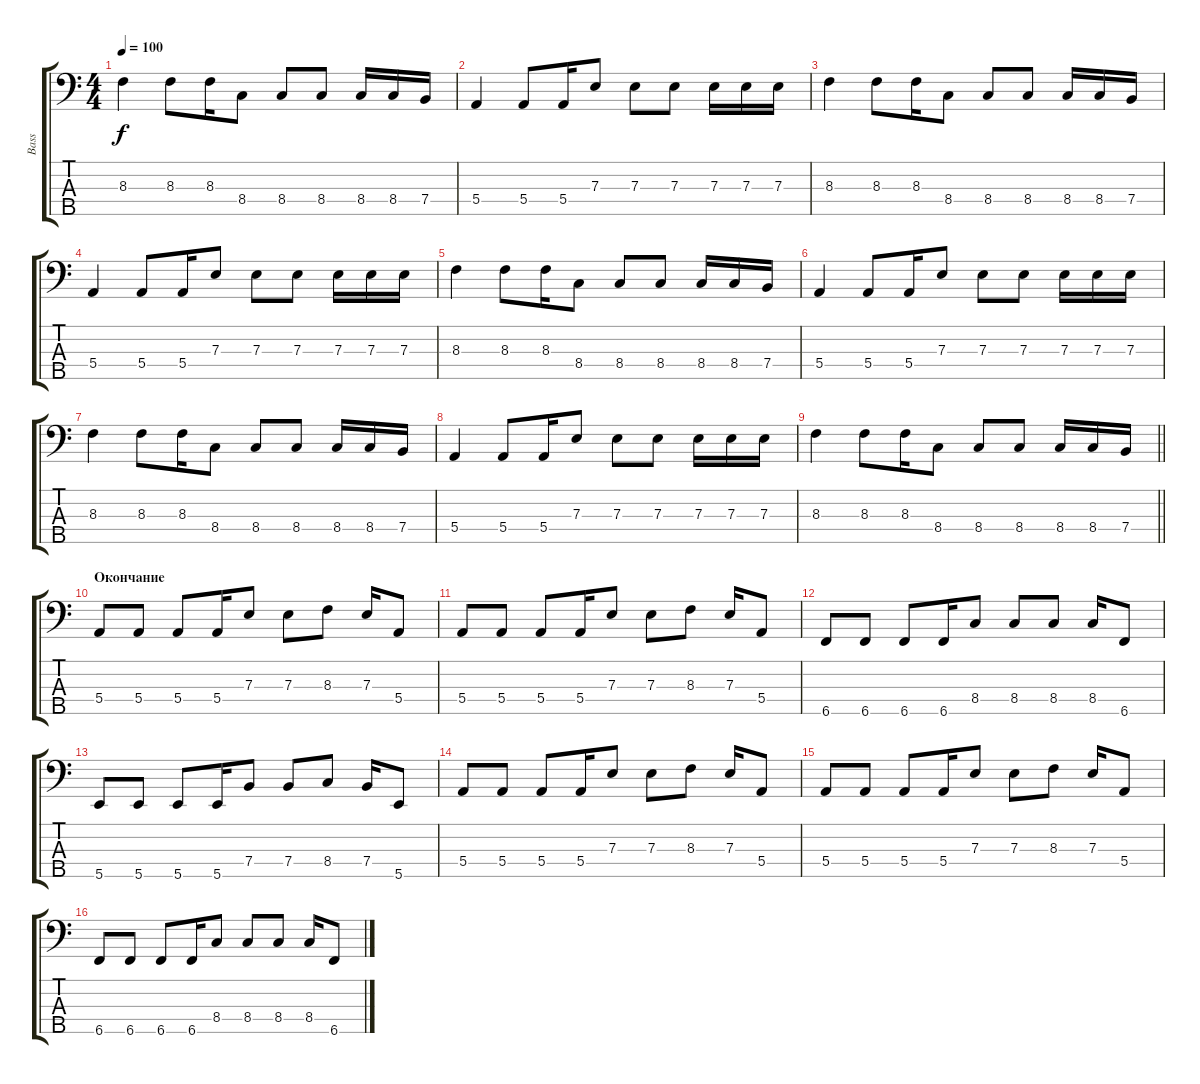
\track ("Bass" "Bass") {instrument electricbassfinger}
\staff {score tabs}
\tuning (G2 D2 A1 E1 B0) {hide}
\ts (4 4)
\tempo 100
\clef f4
\ks c
8.3.4{dy f} 8.3.8 8.3.16 8.4.8 8.4.8 8.4.8 8.4.16 8.4.16 7.4.16 |
5.4.4 5.4.8 5.4.16 7.3.8 7.3.8 7.3.8 7.3.16 7.3.16 7.3.16 |
8.3.4 8.3.8 8.3.16 8.4.8 8.4.8 8.4.8 8.4.16 8.4.16 7.4.16 |
5.4.4 5.4.8 5.4.16 7.3.8 7.3.8 7.3.8 7.3.16 7.3.16 7.3.16 |
8.3.4 8.3.8 8.3.16 8.4.8 8.4.8 8.4.8 8.4.16 8.4.16 7.4.16 |
5.4.4 5.4.8 5.4.16 7.3.8 7.3.8 7.3.8 7.3.16 7.3.16 7.3.16 |
8.3.4 8.3.8 8.3.16 8.4.8 8.4.8 8.4.8 8.4.16 8.4.16 7.4.16 |
5.4.4 5.4.8 5.4.16 7.3.8 7.3.8 7.3.8 7.3.16 7.3.16 7.3.16 |
\barLineRight lightlight
8.3.4 8.3.8 8.3.16 8.4.8 8.4.8 8.4.8 8.4.16 8.4.16 7.4.16 |
\section ("" "Окончание")
5.4.8 5.4.8 5.4.8 5.4.16 7.3.8 7.3.8 8.3.8 7.3.16 5.4.8 |
5.4.8 5.4.8 5.4.8 5.4.16 7.3.8 7.3.8 8.3.8 7.3.16 5.4.8 |
6.5.8 6.5.8 6.5.8 6.5.16 8.4.8 8.4.8 8.4.8 8.4.16 6.5.8 |
5.5.8 5.5.8 5.5.8 5.5.16 7.4.8 7.4.8 8.4.8 7.4.16 5.5.8 |
5.4.8 5.4.8 5.4.8 5.4.16 7.3.8 7.3.8 8.3.8 7.3.16 5.4.8 |
5.4.8 5.4.8 5.4.8 5.4.16 7.3.8 7.3.8 8.3.8 7.3.16 5.4.8 |
6.5.8 6.5.8 6.5.8 6.5.16 8.4.8 8.4.8 8.4.8 8.4.16 6.5.8
